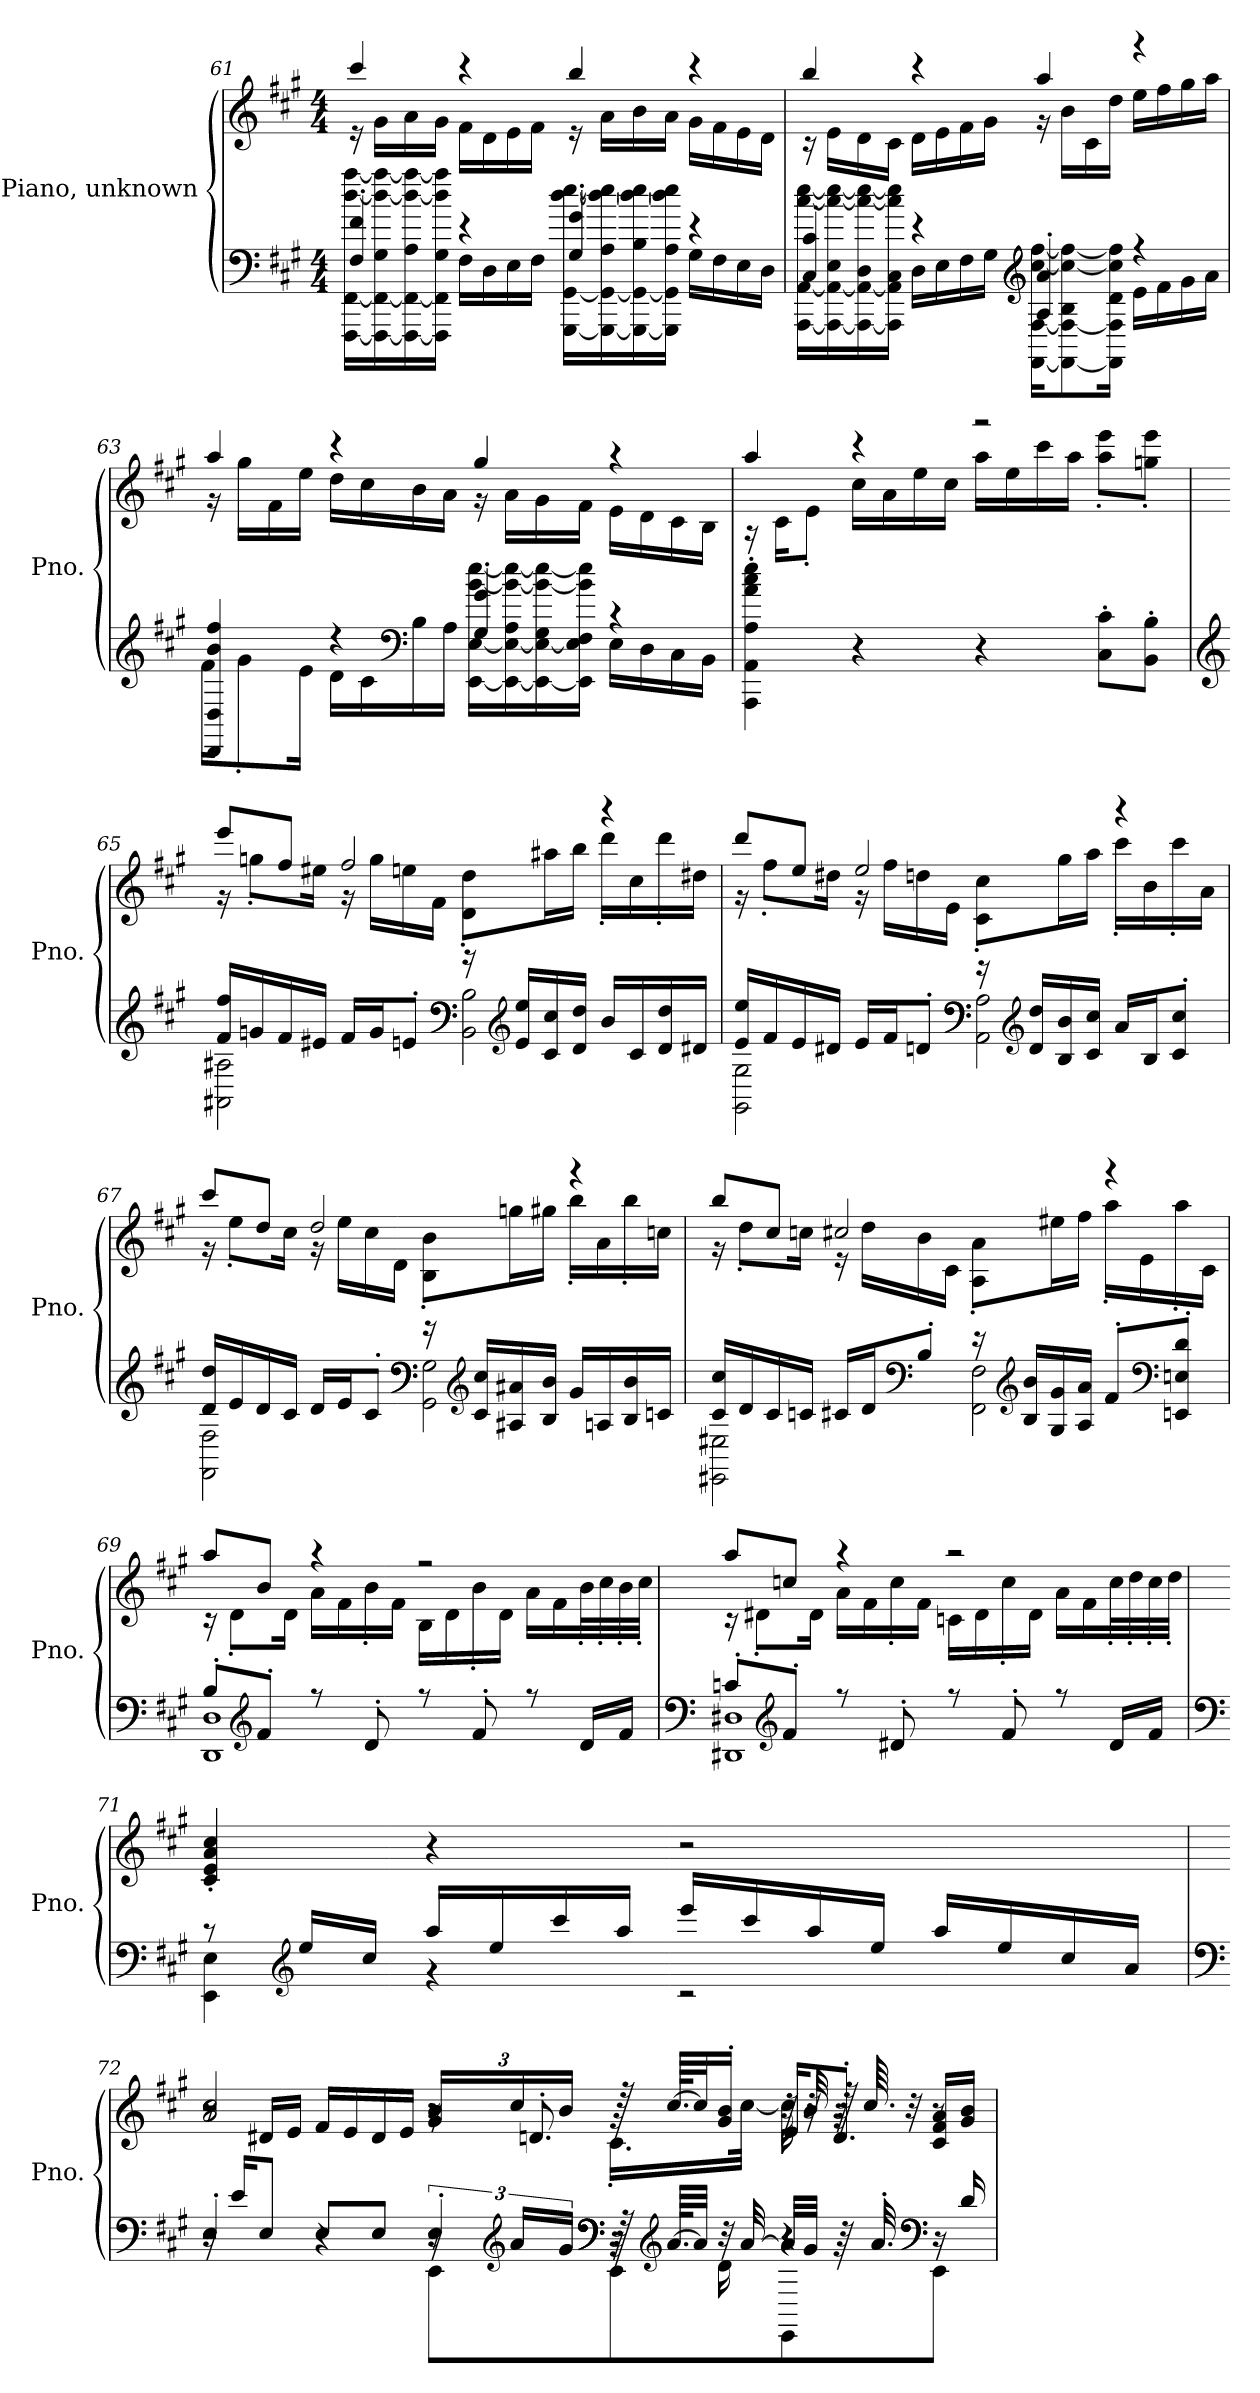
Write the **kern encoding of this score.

**kern	**kern
*part1	*part1
*staff2	*staff1
*I"Piano, unknown	*
*I'Pno.	*
!!LO:LB:g=z
*clefF4	*clefG2
*k[f#c#g#]	*k[f#c#g#]
*M4/4	*M4/4
=61	=61
*^	*^
4F#/' 4f#/'	[16FFF#\ [16FF#\ [16dd\ [16aa\LL	4ccc#/	16r
.	16FFF#\_ 16FF#\_ 16G#\ 16dd\_ 16aa\_	.	16g#\LL
.	16FFF#\_ 16FF#\_ 16A\ 16dd\_ 16aa\_	.	16a\
.	16FFF#\] 16FF#\] 16G#\ 16dd\] 16aa\]JJ	.	16g#\JJ
4r	16F#\LL	4r	16f#\LL
.	16D\	.	16d\
.	16E\	.	16e\
.	16F#\JJ	.	16f#\JJ
4G#/' 4g#/'	[16GGG#\ [16GG#\ [16dd\ [16ee\LL	4bb/	16r
.	16GGG#\_ 16GG#\_ 16A\ 16dd\_ 16ee\_	.	16a\LL
.	16GGG#\_ 16GG#\_ 16B\ 16dd\_ 16ee\_	.	16b\
.	16GGG#\] 16GG#\] 16A\ 16dd\] 16ee\]JJ	.	16a\JJ
4r	16G#\LL	4r	16g#\LL
.	16F#\	.	16f#\
.	16E\	.	16e\
.	16D\JJ	.	16d\JJ
=62	=62	=62	=62
4C#/' 4c#/'	[16AAA\ [16AA\ [16cc#\ [16ee\LL	4bb/	16r
.	16AAA\_ 16AA\_ 16E\ 16cc#\_ 16ee\_	.	16e\LL
.	16AAA\_ 16AA\_ 16D\ 16cc#\_ 16ee\_	.	16d\
.	16AAA\] 16AA\] 16C#\ 16cc#\] 16ee\]JJ	.	16c#\JJ
4r	16D\LL	4r	16d\LL
.	16E\	.	16e\
.	16F#\	.	16f#\
.	16G#\JJ	.	16g#\JJ
*clefG2	*	*	*
4A/' 4a/'	[16FF#\ [16F#\ [16cc#\ [16ff#\KL	4aa/	16r
.	8FF#\_ 8F#\_ 8B\ 8cc#\_ 8ff#\_	.	16b\LL
.	.	.	16c#\
.	16FF#\] 16F#\] 16d\ 16cc#\] 16ff#\]Jk	.	16dd\JJ
4r	16e\LL	4r	16ee\LL
.	16f#\	.	16ff#\
.	16g#\	.	16gg#\
.	16a\JJ	.	16aa\JJ
!!LO:PB:g=z	!!
=63	=63	=63	=63
4DD/ 4D/ 4b/ 4ff#/	16f#\KL	4aa/	16r
.	8g#'\	.	16gg#\LL
.	.	.	16f#\
.	16e\Jk	.	16ee\JJ
4r	16d\LL	4r	16dd\LL
.	16c#\	.	16cc#\
*clefF4	*	*	*
.	16B\	.	16b\
.	16A\JJ	.	16a\JJ
4G#/' 4g#/'	[16EE\ [16E\ [16b\ [16ee\LL	4gg#/	16r
.	16EE\_ 16E\_ 16A\ 16b\_ 16ee\_	.	16a\LL
.	16EE\_ 16E\_ 16G#\ 16b\_ 16ee\_	.	16g#\
.	16EE\] 16E\] 16F#\ 16b\] 16ee\]JJ	.	16f#\JJ
4r	16E\LL	4r	16e\LL
.	16D\	.	16d\
.	16C#\	.	16c#\
.	16BB\JJ	.	16B\JJ
*v	*v	*	*
=64	=64	=64
4AAA\' 4AA\' 4A\' 4a\' 4cc#\' 4ee\'	4aa/	16r
.	.	16c#\KL
.	.	8e'\J
4r	4r	16cc#\LL
.	.	16a\
.	.	16ee\
.	.	16cc#\JJ
4r	2r	16aa\LL
.	.	16ee\
.	.	16ccc#\
.	.	16aa\JJ
8C#\' 8c#\'L	.	8aa\' 8eee\'L
8BB\' 8B\'J	.	8ggn\' 8eee\'J
!!LO:LB:g=z	!!
=65	=65	=65
*clefG2	*	*
*^	*	*
16f#/ 16ff#/LL	2AA#X\ 2A#X\	8eee/L	16r
16gn/	.	.	8ggn'\L
16f#/	.	8ff#/J	.
16e#X/JJ	.	.	16ee#X\Jk
16f#/LL	.	2ff#/	16r
16g/J	.	.	16gg\LL
8en'/J	.	.	16een\
.	.	.	16f#\JJ
*clefF4	*	*	*
16r	2BB\ 2B\	.	8d\' 8dd\'L
*clefG2	*	*	*
16e/ 16ee/LL	.	.	.
16c#/ 16cc#/	.	.	16aa#X\L
16d/ 16dd/JJ	.	.	16bb\JJ
16b/LL	.	4r	16ddd'\LL
16c#/	.	.	16cc#\
16d/ 16dd/	.	.	16ddd'\
16d#X/JJ	.	.	16dd#X\JJ
=66	=66	=66	=66
16e/ 16ee/LL	2GG#\ 2G#\	8ddd/L	16r
16f#/	.	.	8ff#'\L
16e/	.	8ee/J	.
16d#X/JJ	.	.	16dd#X\Jk
16e/LL	.	2ee/	16r
16f#/J	.	.	16ff#\LL
8dn'/J	.	.	16ddn\
.	.	.	16e\JJ
*clefF4	*	*	*
16r	2AA\ 2A\	.	8c#\' 8cc#\'L
*clefG2	*	*	*
16d/ 16dd/LL	.	.	.
16B/ 16b/	.	.	16gg#\L
16c#/ 16cc#/JJ	.	.	16aa\JJ
16a/LL	.	4r	16ccc#'\LL
16B/J	.	.	16b\
8c#/' 8cc#/'J	.	.	16ccc#'\
.	.	.	16a\JJ
!!LO:LB:g=z	!!
=67	=67	=67	=67
16d/ 16dd/LL	2FF#\ 2F#\	8ccc#/L	16r
16e/	.	.	8ee'\L
16d/	.	8dd/J	.
16c#/JJ	.	.	16cc#\Jk
16d/LL	.	2dd/	16r
16e/J	.	.	16ee\LL
8c#'/J	.	.	16cc#\
.	.	.	16d\JJ
*clefF4	*	*	*
16r	2GG#\ 2G#\	.	8B\' 8b\'L
*clefG2	*	*	*
16c#/ 16cc#/LL	.	.	.
16A#X/ 16a#X/	.	.	16ggn\L
16B/ 16b/JJ	.	.	16gg#X\JJ
16g#/LL	.	4r	16bb'\LL
16An/	.	.	16a\
16B/ 16b/	.	.	16bb'\
16cn/JJ	.	.	16ccn\JJ
!!LO:LB:g=z	!!
=68	=68	=68	=68
16c#/ 16cc#/LL	2EE#X\ 2E#X\	8bb/L	16r
16d/	.	.	8dd'\L
16c#/	.	8cc#/J	.
16cn/JJ	.	.	16ccn\Jk
16c#X/LL	.	2cc#X/	16r
16d/J	.	.	16dd\LL
*clefF4	*	*	*
8B'/J	.	.	16b\
.	.	.	16c#\JJ
16r	2FF#\ 2F#\	.	8A\' 8a\'L
*clefG2	*	*	*
16B/ 16b/LL	.	.	.
16G#/ 16g#/	.	.	16ee#X\L
16A/ 16a/JJ	.	.	16ff#\JJ
8f#'/L	.	4r	16aa'\LL
.	.	.	16e\
*clefF4	*	*	*
8EEn/' 8En/' 8d/'J	.	.	16aa'\
.	.	.	16c#\JJ
=69	=69	=69	=69
8B'/L	1DD 1D	8aa/L	16r
.	.	.	8d'\L
*clefG2	*	*	*
8f#'/J	.	8b/J	.
.	.	.	16d\Jk
8r	.	4r	16a\LL
.	.	.	16f#\
8d'/	.	.	16b'\
.	.	.	16f#\JJ
8r	.	2r	16B\LL
.	.	.	16d\
8f#'/	.	.	16b'\
.	.	.	16d\JJ
8r	.	.	16a\LL
.	.	.	16f#\
16d/LL	.	.	32b'\L
.	.	.	32cc#'\
16f#/JJ	.	.	32b'\
.	.	.	32cc#'\JJJ
!!LO:LB:g=z	!!
=70	=70	=70	=70
*clefF4	*	*	*
8cn'/L	1DD#X 1D#X	8aa/L	16r
.	.	.	8d#X'\L
*clefG2	*	*	*
8f#'/J	.	8ccn/J	.
.	.	.	16d#\Jk
8r	.	4r	16a\LL
.	.	.	16f#\
8d#X'/	.	.	16cc'\
.	.	.	16f#\JJ
8r	.	2r	16cn\LL
.	.	.	16d#\
8f#'/	.	.	16cc'\
.	.	.	16d#\JJ
8r	.	.	16a\LL
.	.	.	16f#\
16d#/LL	.	.	32cc'\L
.	.	.	32dd'\
16f#/JJ	.	.	32cc'\
.	.	.	32dd'\JJJ
*	*	*v	*v
=71	=71	=71
*clefF4	*	*
8r	4EE\ 4E\	4c#/' 4e/' 4a/' 4cc#/'
*clefG2	*	*
16ee/LL	.	.
16cc#/JJ	.	.
16aa/LL	4r	4r
16ee/	.	.
16ccc#/	.	.
16aa/JJ	.	.
16eee/LL	2r	2r
16ccc#/	.	.
16aa/	.	.
16ee/JJ	.	.
16aa/LL	.	.
16ee/	.	.
16cc#/	.	.
16a/JJ	.	.
*v	*v	*
!!LO:LB:g=z
=72	=72
*clefF4	*
*^	*^
*	*^	*	*^
*	*	*^	*	*	*
16r	2r	4E'/	2r	8r	2r	2a/ 2cc#/
16e/KL	.	.	.	.	.	.
8E/J	.	.	.	16d#X/LL	.	.
.	.	.	.	16e/JJ	.	.
8E/L	.	4r	.	16f#/LL	.	.
.	.	.	.	16e/	.	.
8E/J	.	.	.	16d#/	.	.
.	.	.	.	16e/JJ	.	.
*	*	*	*	*Xbrackettup	*	*
24r	8r	4E'/	8EE\L	24g#/ 24b/LL	8r	16r
*clefG2	*	*	*	*	*	*
24a/LL	.	.	.	24cc#/	.	.
.	.	.	.	.	.	8.dn'/
24g#/JJ	.	.	.	24b/JJ	.	.
*clefF4	*	*	*	*	*	*
128r	16r	.	8EE\	128r	16.c#'\LL	.
*clefG2	*	*	*	*	*	*
[64.a/KLLL	.	.	.	[64.cc#/KLLL	.	.
32a/JJJ]	.	.	.	32cc#/J]	.	.
32r	16d\	.	.	16g#/' 16b/'JJ	.	.
[32a/	.	.	.	.	[32cc#\JJk	.
32a/LLL]	4r	4r	8EE\	32r	32cc#\]	16e/KL
32g#/JJJ	.	.	.	32b/	32r	.
64r	.	.	.	128r	16r	8.d'/J
.	.	.	.	64.cc#/	.	.
32.a'/	.	.	.	.	.	.
.	.	.	.	32r	.	.
*clefF4	*	*	*	*	*	*
16r	.	.	8EE\J	16c#/ 16f#/ 16a/LL	8r	.
16d/	.	.	.	16g#/ 16b/JJ	.	.
*v	*v	*v	*v	*	*	*
*	*v	*v	*v
=	=
*-	*-
